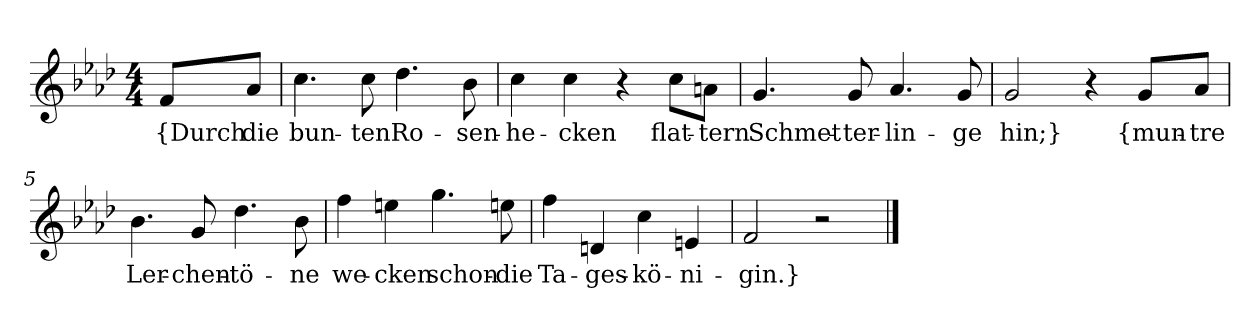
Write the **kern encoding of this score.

**kern	**text
*part1	*part1
*staff1	*staff1
*clefG2	*
*k[b-e-a-d-]	*
*M4/4	*
=	=
8f/L	{Durch
8a-/J	die
=1	=1
4.cc	bun-
8cc	-ten
4.dd-	Ro-
8b-	-sen-
=2	=2
4cc	-he-
4cc	-cken
4r	.
8cc\L	flat-
8an\J	-tern
=3	=3
4.g	Schmet-
8g	-ter-
4.a-	-lin-
8g	-ge
=4	=4
2g	hin;}
4r	.
8g/L	{mun-
8a-/J	-tre
=5	=5
4.b-	Ler-
8g	-chen-
4.dd-	-tö-
8b-	-ne
=6	=6
4ff	we-
4een	-cken
4.gg	schon-
8een	die
=7	=7
4ff	Ta-
4dn	-ges-
4cc	-kö-
4en	-ni-
=8	=8
2f	-gin.}
2r	.
==	==
*-	*-
